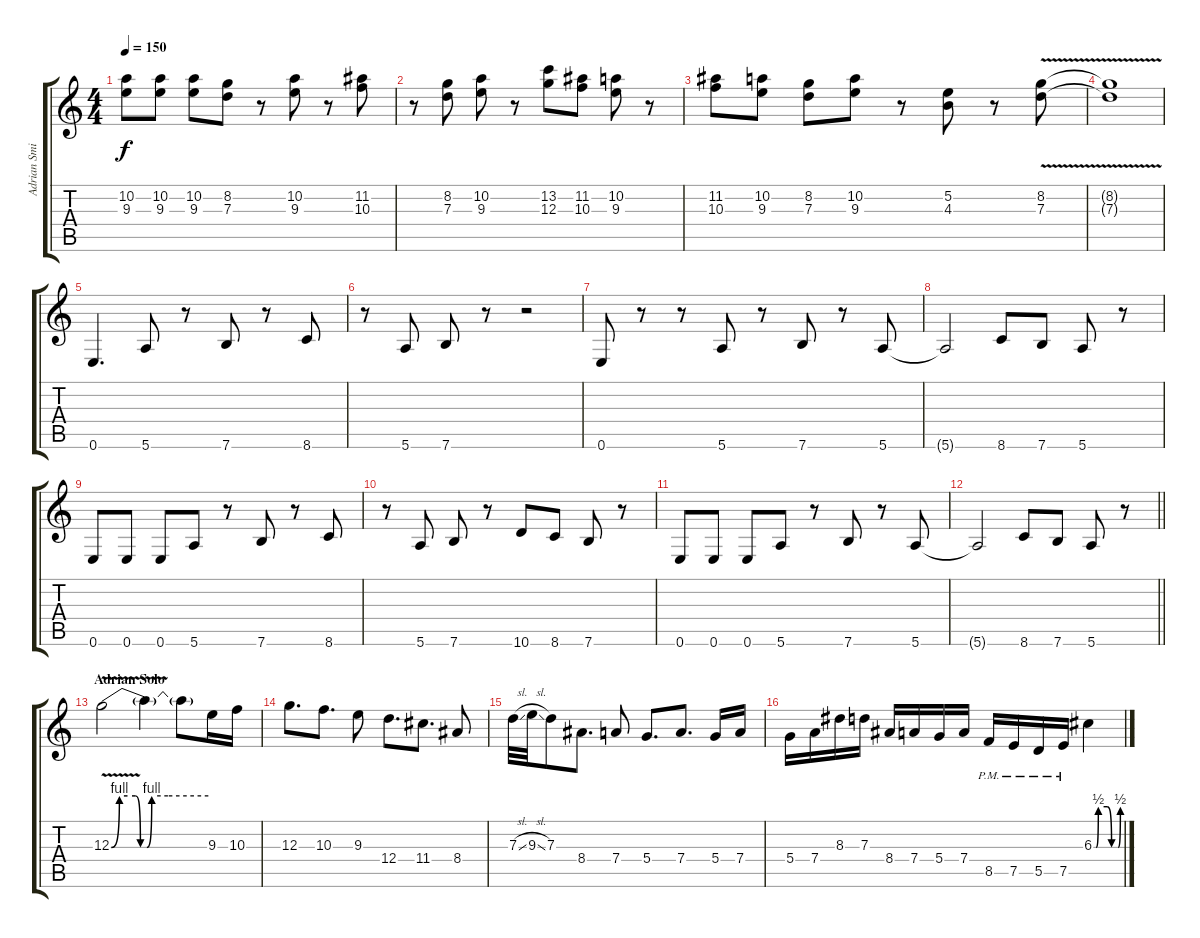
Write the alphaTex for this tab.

\track ("Adrian Smith" "Adrian Smi") {instrument distortionguitar}
\staff {score tabs}
\tuning (E4 B3 G3 D3 A2 E2) {hide}
\ts (4 4)
\tempo 150
\clef g2
\ks c
(10.2 9.3).8{dy f} (10.2 9.3).8 (10.2 9.3).8 (8.2 7.3).8 r.8 (10.2 9.3).8 r.8 (11.2 10.3).8 |
r.8 (8.2 7.3).8 (10.2 9.3).8 r.8 (13.2 12.3).8 (11.2 10.3).8 (10.2 9.3).8 r.8 |
(11.2 10.3).8 (10.2 9.3).8 (8.2 7.3).8 (10.2 9.3).8 r.8 (5.2 4.3).8 r.8 (8.2{v} 7.3{v}).8 |
(8.2{t} 7.3{t}).1 |
0.6.4{d} 5.6.8 r.8 7.6.8 r.8 8.6.8 |
r.8 5.6.8 7.6.8 r.8 r.2 |
0.6.8 r.8 r.8 5.6.8 r.8 7.6.8 r.8 5.6.8 |
5.6{t}.2 8.6.8 7.6.8 5.6.8 r.8 |
0.6.8 0.6.8 0.6.8 5.6.8 r.8 7.6.8 r.8 8.6.8 |
r.8 5.6.8 7.6.8 r.8 10.6.8 8.6.8 7.6.8 r.8 |
0.6.8 0.6.8 0.6.8 5.6.8 r.8 7.6.8 r.8 5.6.8 |
\barLineRight lightlight
5.6{t}.2 8.6.8 7.6.8 5.6.8 r.8 |
\section ("" "Adrian Solo")
12.3{be (custom 0 0 5 4 10 4 15 4 18 0 22 0 25 4 35 4 60 4) v}.2{volume 12 instrument distortionguitar} 12.3{t}.4 12.3{t}.8 9.3.16 10.3.16 |
12.3.8{d} 10.3.8{d} 9.3.8 12.4.8{d} 11.4.8{d} 8.4.8 |
7.3{sl}.32 9.3{sl}.32 7.3.8 8.4.8{d} 7.4.8 5.4.8{d} 7.4.8{d} 5.4.16 7.4.16 |
5.4.16 7.4.16 8.3.16 7.3.16 8.4.16 7.4.16 5.4.16 7.4.16 8.5{pm}.16 7.5{pm}.16 5.5{pm}.16 7.5{pm}.16 6.3{be (custom 0 0 5 0 10 2 30 2 40 0 55 0 60 2)}.4
